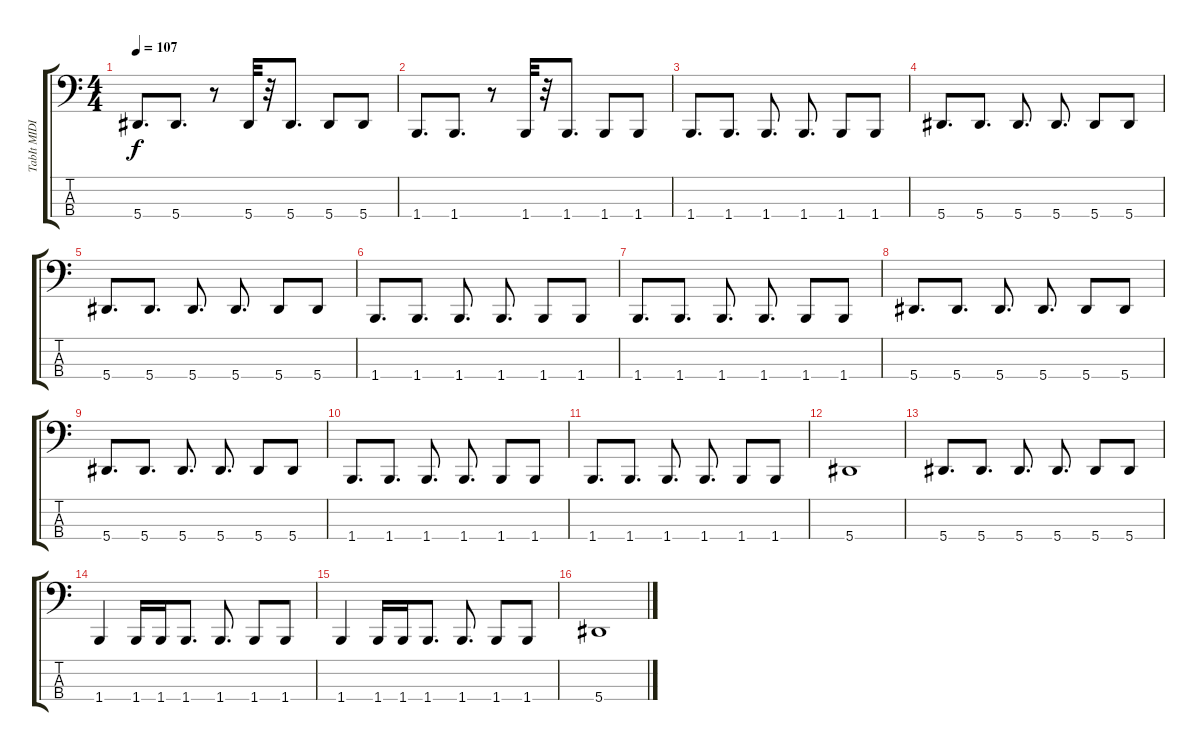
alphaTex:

\track ("TabIt MIDI - Track 4" "TabIt MIDI") {instrument electricbasspick}
\staff {score tabs}
\tuning (Eb2 Bb1 F1 Bb0) {hide}
\ts (4 4)
\tempo 107
\clef f4
\ks c
5.4.8{d dy f} 5.4.8{d} r.8 5.4.32 r.32 5.4.8{d} 5.4.8 5.4.8 |
1.4.8{d} 1.4.8{d} r.8 1.4.32 r.32 1.4.8{d} 1.4.8 1.4.8 |
1.4.8{d} 1.4.8{d} 1.4.8{d} 1.4.8{d} 1.4.8 1.4.8 |
5.4.8{d} 5.4.8{d} 5.4.8{d} 5.4.8{d} 5.4.8 5.4.8 |
5.4.8{d} 5.4.8{d} 5.4.8{d} 5.4.8{d} 5.4.8 5.4.8 |
1.4.8{d} 1.4.8{d} 1.4.8{d} 1.4.8{d} 1.4.8 1.4.8 |
1.4.8{d} 1.4.8{d} 1.4.8{d} 1.4.8{d} 1.4.8 1.4.8 |
5.4.8{d} 5.4.8{d} 5.4.8{d} 5.4.8{d} 5.4.8 5.4.8 |
5.4.8{d} 5.4.8{d} 5.4.8{d} 5.4.8{d} 5.4.8 5.4.8 |
1.4.8{d} 1.4.8{d} 1.4.8{d} 1.4.8{d} 1.4.8 1.4.8 |
1.4.8{d} 1.4.8{d} 1.4.8{d} 1.4.8{d} 1.4.8 1.4.8 |
5.4.1 |
5.4.8{d} 5.4.8{d} 5.4.8{d} 5.4.8{d} 5.4.8 5.4.8 |
1.4.4 1.4.16 1.4.16 1.4.8{d} 1.4.8{d} 1.4.8 1.4.8 |
1.4.4 1.4.16 1.4.16 1.4.8{d} 1.4.8{d} 1.4.8 1.4.8 |
5.4.1
